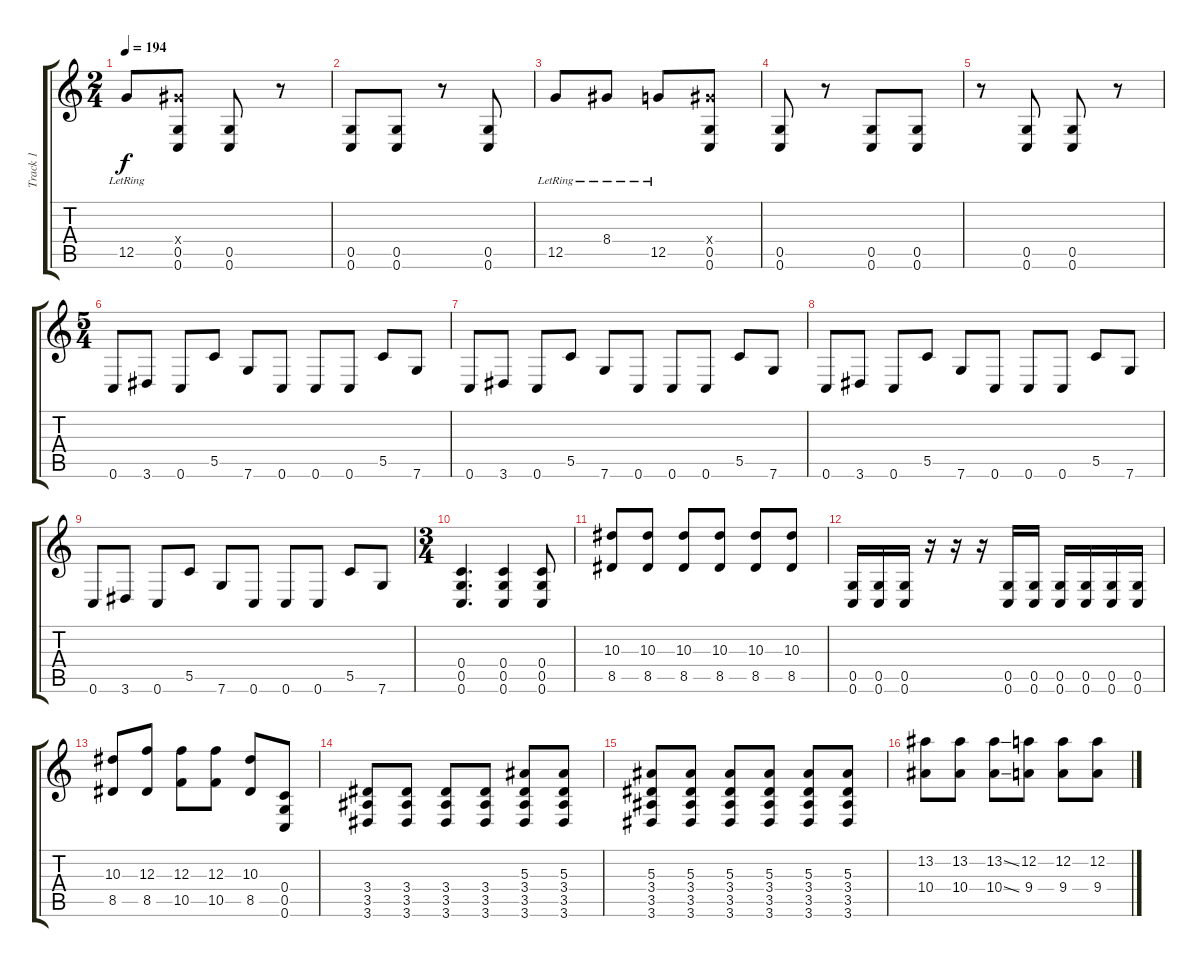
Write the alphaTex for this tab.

\track ("Track 1" "Track 1") {instrument distortionguitar}
\staff {score tabs}
\tuning (D4 A3 F3 C3 G2 C2) {hide}
\ts (2 4)
\tempo 194
\clef g2
\ks c
12.5{lr}.8{dy f} (8.4{x} 0.5 0.6).8 (0.5 0.6).8 r.8 |
(0.5 0.6).8 (0.5 0.6).8 r.8 (0.5 0.6).8 |
12.5{lr}.8 8.4{lr}.8 12.5{lr}.8 (8.4{x} 0.5 0.6).8 |
(0.5 0.6).8 r.8 (0.5 0.6).8 (0.5 0.6).8 |
r.8 (0.5 0.6).8 (0.5 0.6).8 r.8 |
\ts (5 4)
0.6.8 3.6.8 0.6.8 5.5.8 7.6.8 0.6.8 0.6.8 0.6.8 5.5.8 7.6.8 |
0.6.8 3.6.8 0.6.8 5.5.8 7.6.8 0.6.8 0.6.8 0.6.8 5.5.8 7.6.8 |
0.6.8 3.6.8 0.6.8 5.5.8 7.6.8 0.6.8 0.6.8 0.6.8 5.5.8 7.6.8 |
0.6.8 3.6.8 0.6.8 5.5.8 7.6.8 0.6.8 0.6.8 0.6.8 5.5.8 7.6.8 |
\ts (3 4)
(0.4 0.5 0.6).4{d} (0.4 0.5 0.6).4 (0.4 0.5 0.6).8 |
(10.3 8.5).8 (10.3 8.5).8 (10.3 8.5).8 (10.3 8.5).8 (10.3 8.5).8 (10.3 8.5).8 |
(0.5 0.6).16 (0.5 0.6).16 (0.5 0.6).16 r.16 r.16 r.16 (0.5 0.6).16 (0.5 0.6).16 (0.5 0.6).16 (0.5 0.6).16 (0.5 0.6).16 (0.5 0.6).16 |
(10.3 8.5).8 (12.3 8.5).8 (12.3 10.5).8 (12.3 10.5).8 (10.3 8.5).8 (0.4 0.5 0.6).8 |
(3.4 3.5 3.6).8 (3.4 3.5 3.6).8 (3.4 3.5 3.6).8 (3.4 3.5 3.6).8 (5.3 3.4 3.5 3.6).8 (5.3 3.4 3.5 3.6).8 |
(5.3 3.4 3.5 3.6).8 (5.3 3.4 3.5 3.6).8 (5.3 3.4 3.5 3.6).8 (5.3 3.4 3.5 3.6).8 (5.3 3.4 3.5 3.6).8 (5.3 3.4 3.5 3.6).8 |
(13.2 10.4).8{volume 16} (13.2 10.4).8 (13.2{ss} 10.4{ss}).8 (12.2 9.4).8 (12.2 9.4).8 (12.2{ss} 9.4{ss}).8
